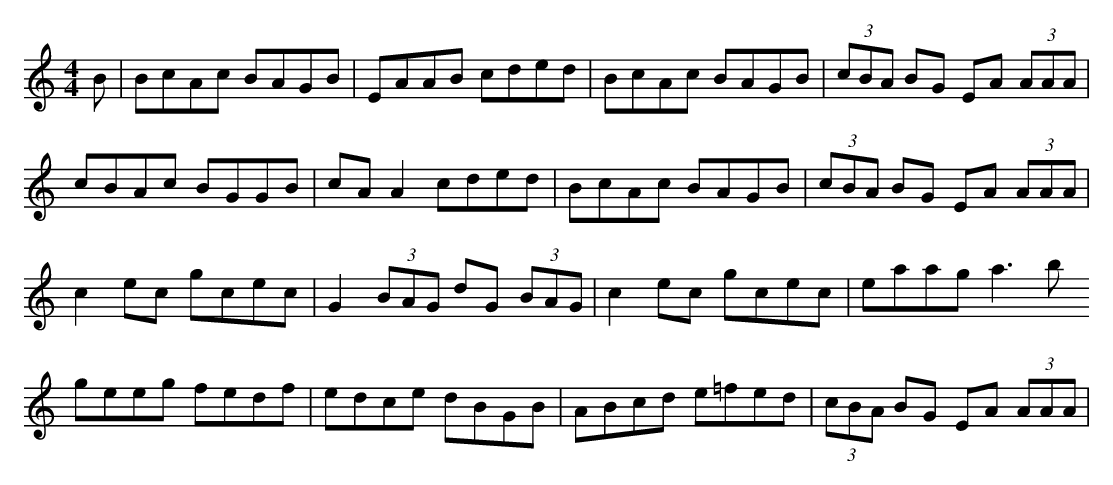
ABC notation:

X:1
M:4/4
K:Amin
B|BcAc BAGB|EAAB cded|BcAc BAGB|(3cBA BG EA (3AAA|
cBAc BGGB|cAA2 cded|BcAc BAGB|(3cBA BG EA (3AAA|
c2ec gcec|G2 (3BAG dG (3BAG|c2ec gcec|eaag a3b
geeg fedf|edce dBGB|ABcd e=fed|(3cBA BG EA (3AAA|
